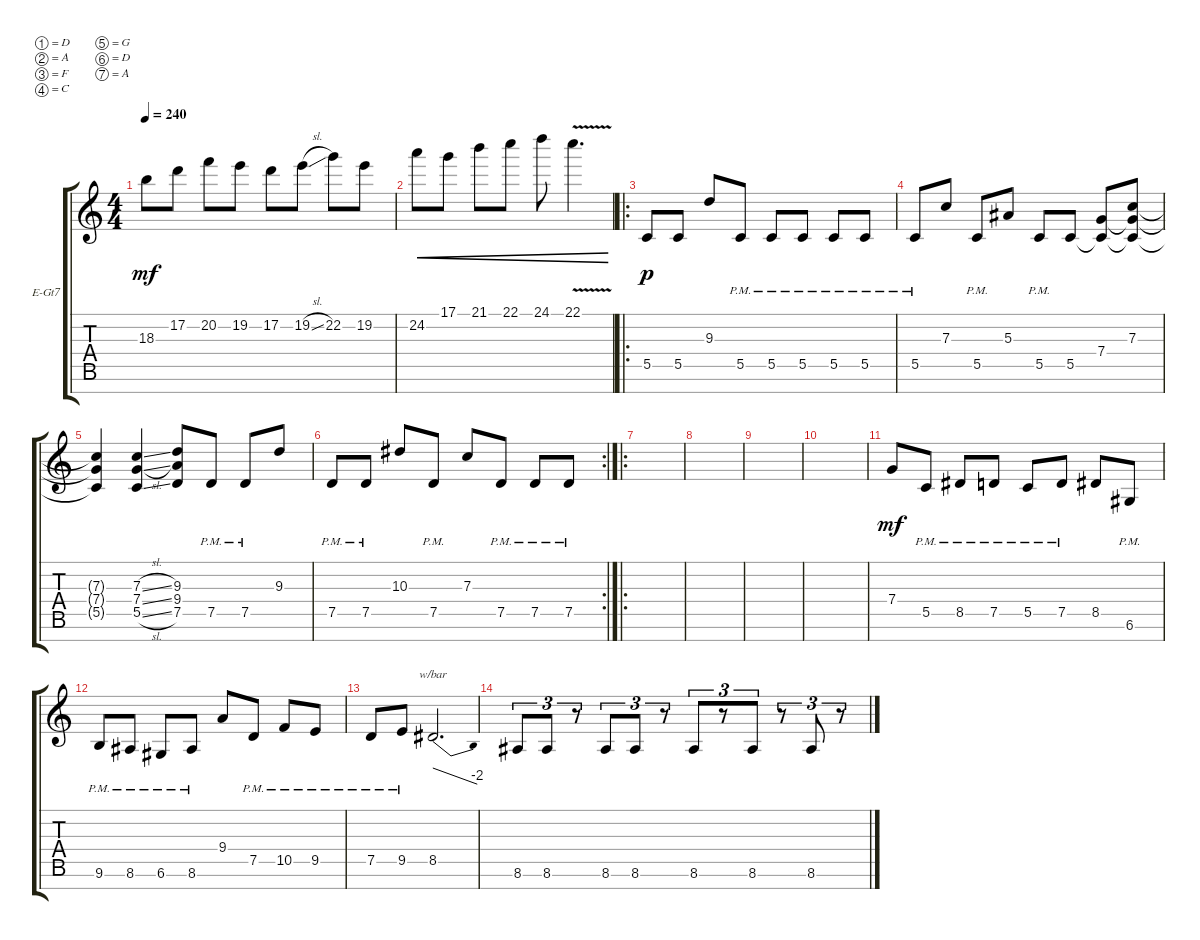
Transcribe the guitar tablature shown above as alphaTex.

\defaultSystemsLayout 4
\bracketExtendMode groupsimilarinstruments
\firstSystemTrackNameOrientation horizontal
\otherSystemsTrackNameOrientation horizontal
\track ("Electric Guitar" "E-Gt7") {instrument distortionguitar}
\staff {score tabs}
\tuning (D4 A3 F3 C3 G2 D2 A1)
\ts (4 4)
\tempo 240
\clef g2
\ks c
18.3.8{dy mf} 17.2.8 20.2.8 19.2.8 17.2.8 19.2{sl}.8 22.2.8 19.2.8 |
24.2.8{cre} 17.1.8{cre} 21.1.8{cre} 22.1.8{cre} 24.1.8{cre} 22.1{v}.4{d cre} |
\ro
5.5.8{dy p} 5.5.8 9.3.8 5.5{pm}.8 5.5{pm}.8 5.5{pm}.8 5.5{pm}.8 5.5{pm}.8 |
5.5{pm}.8 7.3.8 5.5{pm}.8 5.3.8 5.5{pm}.8 5.5.8 (7.4 5.5{t}).8 (7.3 5.5{t} 7.4{t}).8 |
(7.3{t} 7.4{t} 5.5{t}).4 (7.3{sl} 5.5{sl} 7.4{sl}).4 (9.3 7.5 9.4).8 7.5{pm}.8 7.5{pm}.8 9.3.8 |
\rc 2
7.5{pm}.8 7.5{pm}.8 10.3.8 7.5{pm}.8 7.3.8 7.5{pm}.8 7.5{pm}.8 7.5{pm}.8 |
\ro
|
|
|
|
7.4.8{dy mf} 5.5{pm}.8 8.5{pm}.8 7.5{pm}.8 5.5{pm}.8 7.5{pm}.8 8.5.8 6.6{pm}.8 |
9.6{pm}.8 8.6{pm}.8 6.6{pm}.8 8.6{pm}.8 9.4.8 7.5{pm}.8 10.5{pm}.8 9.5{pm}.8 |
7.5{pm}.8 9.5{pm}.8 8.5.2{d tbe (dive default 0 0 44.4 -8)} |
8.6.8{tu (3 2)} 8.6.8{tu (3 2)} r.8{tu (3 2)} 8.6.8{tu (3 2)} 8.6.8{tu (3 2)} r.8{tu (3 2)} 8.6.8{tu (3 2)} r.8{tu (3 2)} 8.6.8{tu (3 2)} r.8{tu (3 2)} 8.6.8{tu (3 2)} r.8{tu (3 2)}
